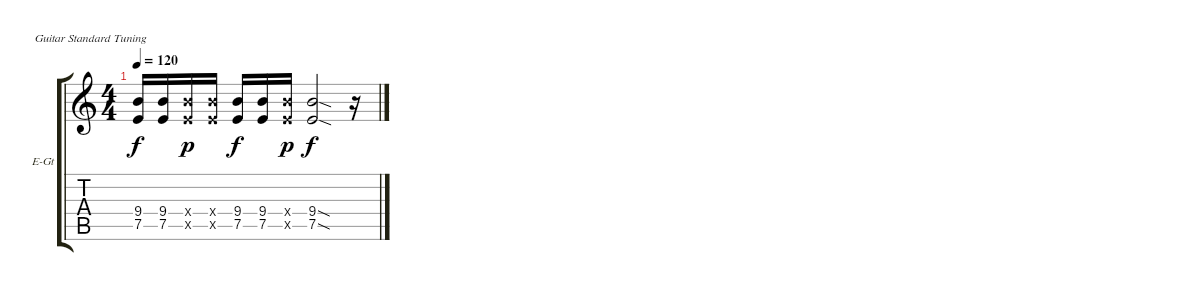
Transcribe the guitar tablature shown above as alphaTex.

\defaultSystemsLayout 4
\bracketExtendMode groupsimilarinstruments
\firstSystemTrackNameOrientation horizontal
\otherSystemsTrackNameOrientation horizontal
\track ("Left Guitar" "E-Gt") {instrument overdrivenguitar}
\staff {score tabs}
\tuning (E4 B3 G3 D3 A2 E2)
\ts (4 4)
\tempo 120
\clef g2
\ks c
(7.5 9.4).16{dy f} (9.4 7.5).16 (7.5{x} 9.4{x}).16{dy p} (7.5{x} 9.4{x}).16 (7.5 9.4).16{dy f} (9.4 7.5).16 (7.5{x} 9.4{x}).16{dy p} (7.5{sod} 9.4{sod}).2{dy f} r.16
